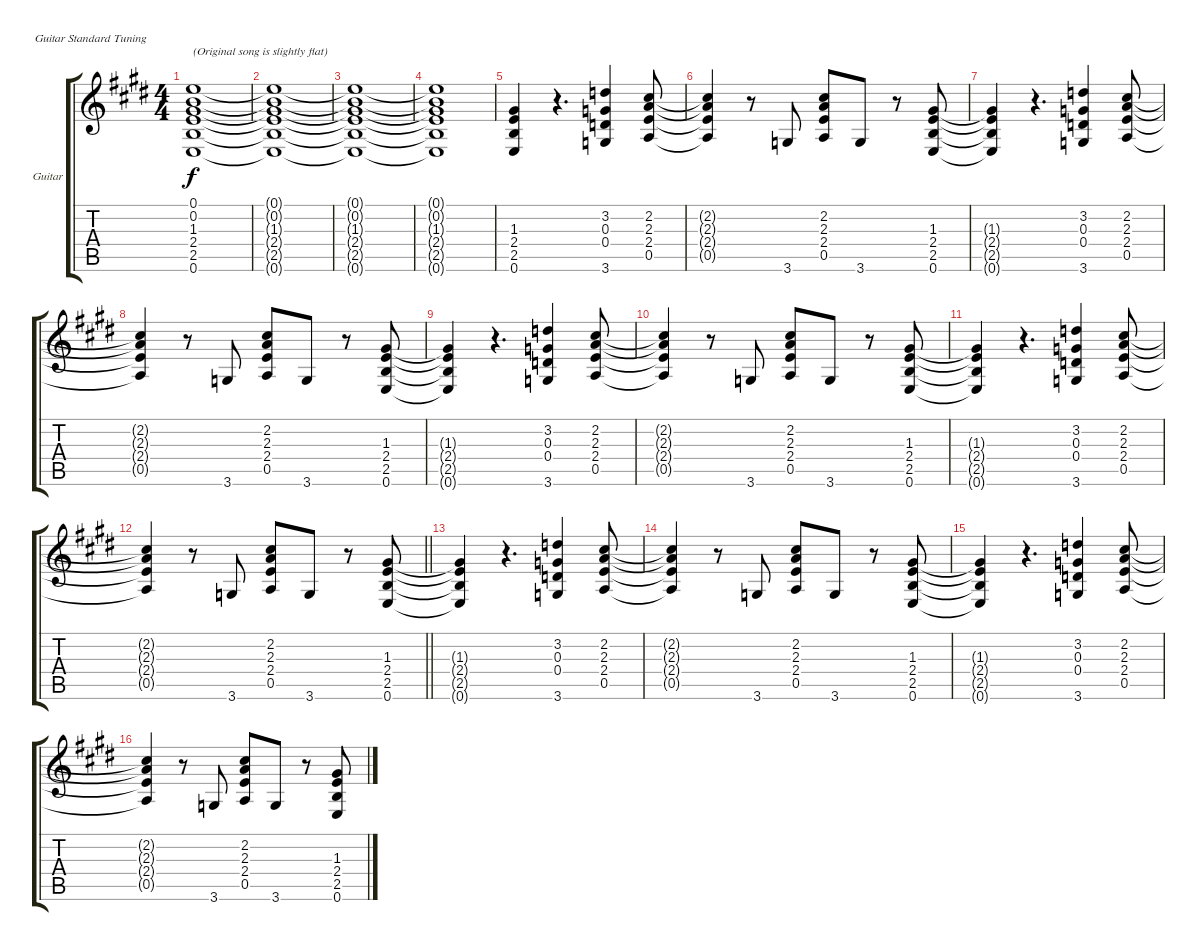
\bracketExtendMode groupsimilarinstruments
\firstSystemTrackNameOrientation horizontal
\otherSystemsTrackNameOrientation horizontal
\track ("Guitar" "Guitar") {instrument overdrivenguitar}
\staff {score tabs}
\tuning (E4 B3 G3 D3 A2 E2)
\ts (4 4)
\beaming (8 2 2 2 2)
\tempo (127 "Moderate Rock" hide)
\clef g2
\scale
1.4338
\ks e
(0.1 0.2 1.3 2.4 2.5 0.6).1{txt "(Original song is slightly flat)" dy f instrument overdrivenguitar} |
\scale
0.891551 (0.1{t} 0.2{t} 1.3{t} 2.4{t} 2.5{t} 0.6{t}).1 |
\scale
0.891551 (0.1{t} 0.2{t} 1.3{t} 2.4{t} 2.5{t} 0.6{t}).1 |
\scale
0.891551 (0.1{t} 0.2{t} 1.3{t} 2.4{t} 2.5{t} 0.6{t}).1 |
\scale
0.891551 (1.3 2.4 2.5 0.6).4 r.4{d} (3.2 0.3 0.4 3.6).4 (2.2 2.3 2.4 0.5).8 |
\scale
1.31274 (2.2{t} 2.3{t} 2.4{t} 0.5{t}).4 r.8 3.6.8 (2.2 2.3 2.4 0.5).8 3.6.8 r.8 (1.3 2.4 2.5 0.6).8 |
\scale
0.921816 (1.3{t} 2.4{t} 2.5{t} 0.6{t}).4 r.4{d} (3.2 0.3 0.4 3.6).4 (2.2 2.3 2.4 0.5).8 |
\scale
0.921816 (2.2{t} 2.3{t} 2.4{t} 0.5{t}).4 r.8 3.6.8 (2.2 2.3 2.4 0.5).8 3.6.8 r.8 (1.3 2.4 2.5 0.6).8 |
\scale
0.921816 (1.3{t} 2.4{t} 2.5{t} 0.6{t}).4 r.4{d} (3.2 0.3 0.4 3.6).4 (2.2 2.3 2.4 0.5).8 |
\scale
0.921816 (2.2{t} 2.3{t} 2.4{t} 0.5{t}).4 r.8 3.6.8 (2.2 2.3 2.4 0.5).8 3.6.8 r.8 (1.3 2.4 2.5 0.6).8 |
\scale
1.31274 (1.3{t} 2.4{t} 2.5{t} 0.6{t}).4 r.4{d} (3.2 0.3 0.4 3.6).4 (2.2 2.3 2.4 0.5).8 |
\scale
0.921816
\barLineRight lightlight
(2.2{t} 2.3{t} 2.4{t} 0.5{t}).4 r.8 3.6.8 (2.2 2.3 2.4 0.5).8 3.6.8 r.8 (1.3 2.4 2.5 0.6).8 |
\scale
0.921816 (1.3{t} 2.4{t} 2.5{t} 0.6{t}).4 r.4{d} (3.2 0.3 0.4 3.6).4 (2.2 2.3 2.4 0.5).8 |
\scale
0.921816 (2.2{t} 2.3{t} 2.4{t} 0.5{t}).4 r.8 3.6.8 (2.2 2.3 2.4 0.5).8 3.6.8 r.8 (1.3 2.4 2.5 0.6).8 |
\scale
0.921816 (1.3{t} 2.4{t} 2.5{t} 0.6{t}).4 r.4{d} (3.2 0.3 0.4 3.6).4 (2.2 2.3 2.4 0.5).8 |
\scale
1.31274 (2.2{t} 2.3{t} 2.4{t} 0.5{t}).4 r.8 3.6.8 (2.2 2.3 2.4 0.5).8 3.6.8 r.8 (1.3 2.4 2.5 0.6).8
